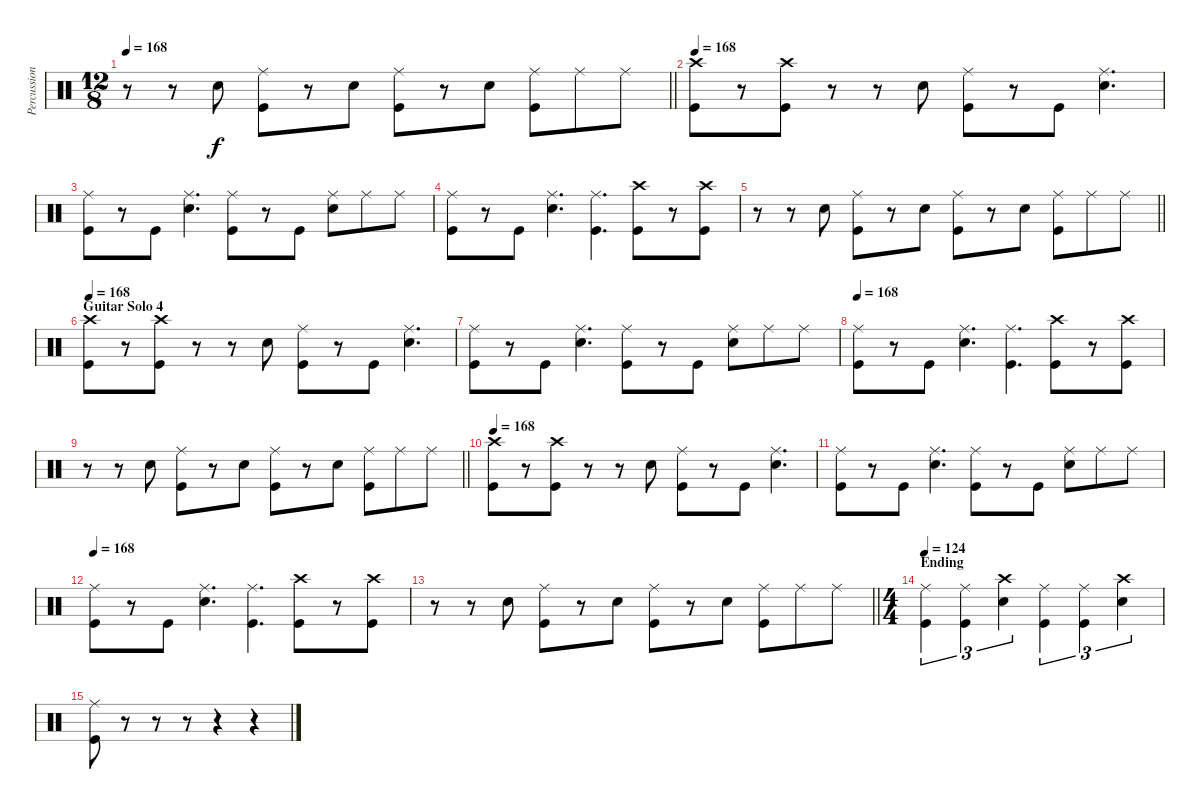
\track ("Percussion" "Percussion") {instrument percussion}
\staff {score}
\articulation defaults
\ts (12 8)
\tempo 168
\clef neutral
\barLineRight lightlight
\ks c
r.8{dy f} r.8 "Snare (hit) 2".8 ("Ride (middle)" "Kick (hit)").8 r.8 "Snare (hit) 2".8 ("Ride (middle)" "Kick (hit)").8 r.8 "Snare (hit) 2".8 ("Ride (middle)" "Kick (hit)").8 "Ride (middle)".8 "Ride (middle)".8 |
\tempo 168
("Crash high (hit)" "Kick (hit)").8 r.8 ("Crash high (hit)" "Kick (hit)").8 r.8 r.8 "Snare (hit) 2".8 ("Ride (middle)" "Kick (hit)").8 r.8 "Kick (hit)".8 ("Ride (middle)" "Snare (hit) 2").4{d} |
("Ride (middle)" "Kick (hit)").8 r.8 "Kick (hit)".8 ("Ride (middle)" "Snare (hit) 2").4{d} ("Ride (middle)" "Kick (hit)").8 r.8 "Kick (hit)".8 ("Ride (middle)" "Snare (hit) 2").8 "Ride (middle)".8 "Ride (middle)".8 |
("Ride (middle)" "Kick (hit)").8 r.8 "Kick (hit)".8 ("Ride (middle)" "Snare (hit) 2").4{d} ("Ride (middle)" "Kick (hit)").4{d} ("Crash high (hit)" "Kick (hit)").8 r.8 ("Crash high (hit)" "Kick (hit)").8 |
\barLineRight lightlight
r.8 r.8 "Snare (hit) 2".8 ("Ride (middle)" "Kick (hit)").8 r.8 "Snare (hit) 2".8 ("Ride (middle)" "Kick (hit)").8 r.8 "Snare (hit) 2".8 ("Ride (middle)" "Kick (hit)").8 "Ride (middle)".8 "Ride (middle)".8 |
\section ("" "Guitar Solo 4")
\tempo 168
("Crash high (hit)" "Kick (hit)").8 r.8 ("Crash high (hit)" "Kick (hit)").8 r.8 r.8 "Snare (hit) 2".8 ("Ride (middle)" "Kick (hit)").8 r.8 "Kick (hit)".8 ("Ride (middle)" "Snare (hit) 2").4{d} |
("Ride (middle)" "Kick (hit)").8 r.8 "Kick (hit)".8 ("Ride (middle)" "Snare (hit) 2").4{d} ("Ride (middle)" "Kick (hit)").8 r.8 "Kick (hit)".8 ("Ride (middle)" "Snare (hit) 2").8 "Ride (middle)".8 "Ride (middle)".8 |
\tempo 168
("Ride (middle)" "Kick (hit)").8 r.8 "Kick (hit)".8 ("Ride (middle)" "Snare (hit) 2").4{d} ("Ride (middle)" "Kick (hit)").4{d} ("Crash high (hit)" "Kick (hit)").8 r.8 ("Crash high (hit)" "Kick (hit)").8 |
\barLineRight lightlight
r.8 r.8 "Snare (hit) 2".8 ("Ride (middle)" "Kick (hit)").8 r.8 "Snare (hit) 2".8 ("Ride (middle)" "Kick (hit)").8 r.8 "Snare (hit) 2".8 ("Ride (middle)" "Kick (hit)").8 "Ride (middle)".8 "Ride (middle)".8 |
\tempo 168
("Crash high (hit)" "Kick (hit)").8 r.8 ("Crash high (hit)" "Kick (hit)").8 r.8 r.8 "Snare (hit) 2".8 ("Ride (middle)" "Kick (hit)").8 r.8 "Kick (hit)".8 ("Ride (middle)" "Snare (hit) 2").4{d} |
("Ride (middle)" "Kick (hit)").8 r.8 "Kick (hit)".8 ("Ride (middle)" "Snare (hit) 2").4{d} ("Ride (middle)" "Kick (hit)").8 r.8 "Kick (hit)".8 ("Ride (middle)" "Snare (hit) 2").8 "Ride (middle)".8 "Ride (middle)".8 |
\tempo 168
("Ride (middle)" "Kick (hit)").8 r.8 "Kick (hit)".8 ("Ride (middle)" "Snare (hit) 2").4{d} ("Ride (middle)" "Kick (hit)").4{d} ("Crash high (hit)" "Kick (hit)").8 r.8 ("Crash high (hit)" "Kick (hit)").8 |
\barLineRight lightlight
r.8 r.8 "Snare (hit) 2".8 ("Ride (middle)" "Kick (hit)").8 r.8 "Snare (hit) 2".8 ("Ride (middle)" "Kick (hit)").8 r.8 "Snare (hit) 2".8 ("Ride (middle)" "Kick (hit)").8 "Ride (middle)".8 "Ride (middle)".8 |
\ts (4 4)
\section ("" "Ending")
\tempo 124
("Ride (middle)" "Kick (hit)").4{tu (3 2)} ("Ride (middle)" "Kick (hit)").4{tu (3 2)} ("Crash high (hit)" "Snare (hit) 2").4{tu (3 2)} ("Ride (middle)" "Kick (hit)").4{tu (3 2)} ("Ride (middle)" "Kick (hit)").4{tu (3 2)} ("Crash high (hit)" "Snare (hit) 2").4{tu (3 2)} |
("Ride (middle)" "Kick (hit)").8 r.8 r.8 r.8 r.4 r.4
